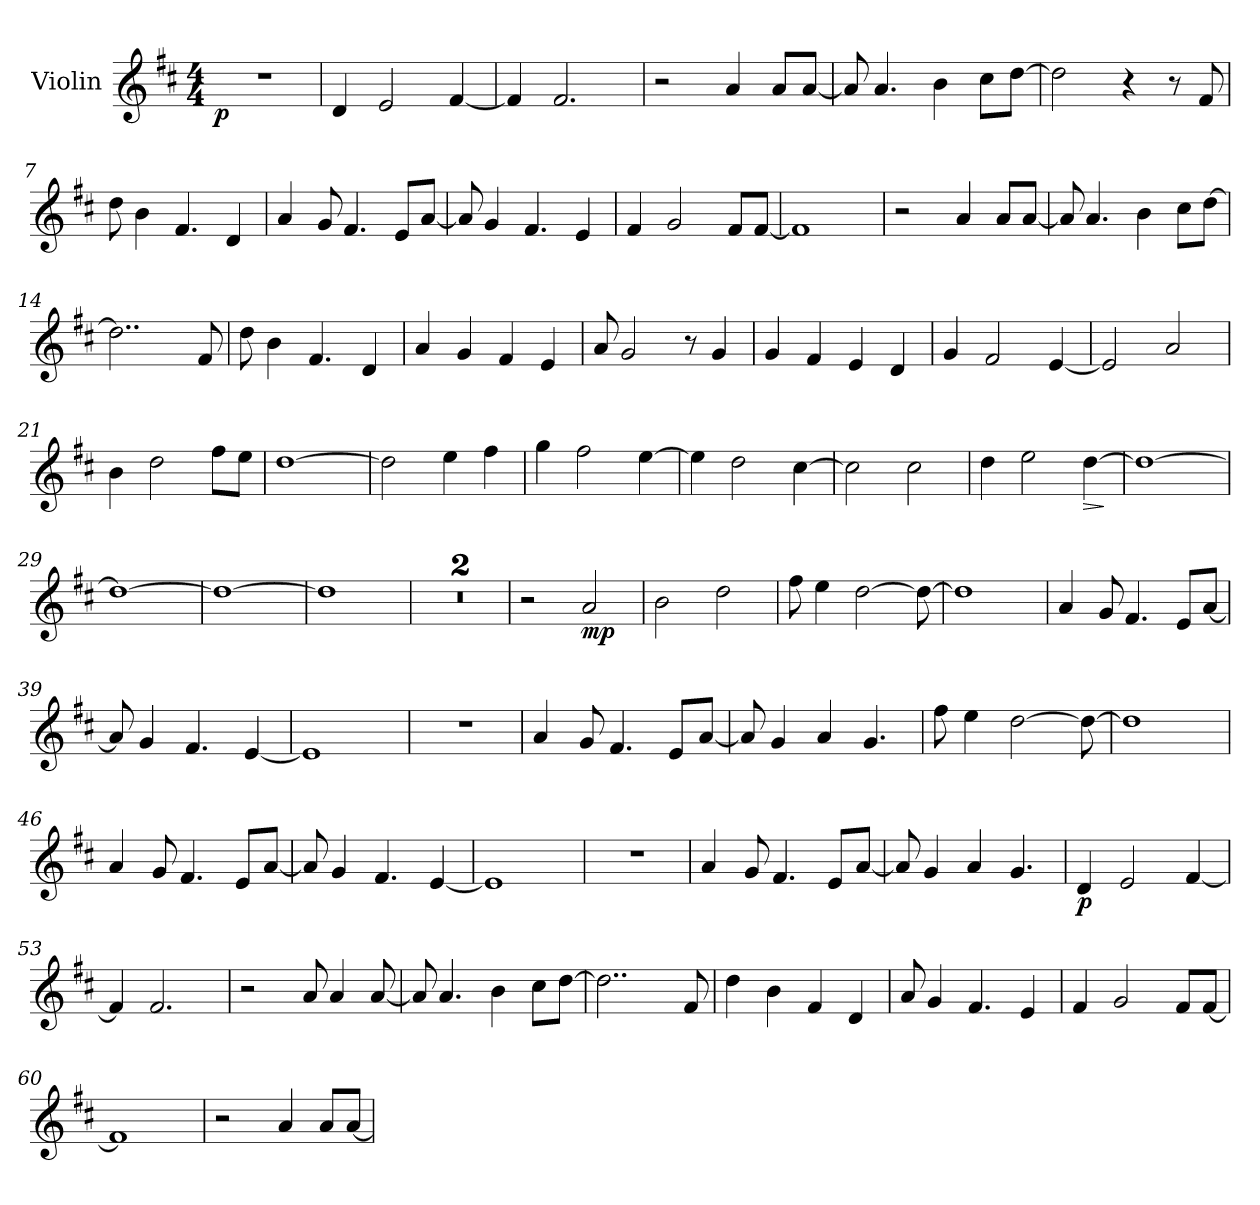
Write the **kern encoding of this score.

**kern	**dynam
*part1	*part1
*staff1	*staff1
*I"Violin	*
*I'Vln.	*
*clefG2	*
*k[f#c#]	*
*M4/4	*
*MM150	*
=1	=1
!	!LO:DY:b
1r	p
=2	=2
4d/	.
2e/	.
[4f#/	.
=3	=3
4f#/]	.
2.f#/	.
=4	=4
2r	.
4a/	.
8a/L	.
[8a/J	.
=5	=5
8a/]	.
4.a/	.
4b\	.
8cc#\L	.
[8dd\J	.
=6	=6
2dd\]	.
4r	.
8r	.
8f#/	.
=7	=7
8dd\	.
4b\	.
4.f#/	.
4d/	.
=8	=8
4a/	.
8g/	.
4.f#/	.
8e/L	.
[8a/J	.
=9	=9
8a/]	.
4g/	.
4.f#/	.
4e/	.
!!LO:LB:g=z
=10	=10
4f#/	.
2g/	.
8f#/L	.
[8f#/J	.
=11	=11
1f#]	.
=12	=12
2r	.
4a/	.
8a/L	.
[8a/J	.
=13	=13
8a/]	.
4.a/	.
4b\	.
8cc#\L	.
[8dd\J	.
=14	=14
2..dd\]	.
8f#/	.
=15	=15
8dd\	.
4b\	.
4.f#/	.
4d/	.
=16	=16
4a/	.
4g/	.
4f#/	.
4e/	.
=17	=17
8a/	.
2g/	.
8r	.
4g/	.
=18	=18
4g/	.
4f#/	.
4e/	.
4d/	.
!!LO:LB:g=z
=19	=19
4g/	.
2f#/	.
[4e/	.
=20	=20
2e/]	.
2a/	.
=21	=21
4b\	.
2dd\	.
8ff#\L	.
8ee\J	.
=22	=22
[1dd	.
=23	=23
2dd\]	.
4ee\	.
4ff#\	.
=24	=24
4gg\	.
2ff#\	.
[4ee\	.
=25	=25
4ee\]	.
2dd\	.
[4cc#\	.
=26	=26
2cc#\]	.
2cc#\	.
=27	=27
4dd\	.
2ee\	.
!	!LO:HP:b
[4dd\	>
.	]
=28	=28
1dd_	.
=29	=29
1dd_	.
=30	=30
1dd_	.
=31	=31
1dd]	.
!!LO:LB:g=z
=32	=32
1r	.
=33	=33
1r	.
=34	=34
2r	.
!	!LO:DY:b
2a/	mp
=35	=35
2b\	.
2dd\	.
=36	=36
8ff#\	.
4ee\	.
[2dd\	.
8dd\_	.
=37	=37
1dd]	.
=38	=38
4a/	.
8g/	.
4.f#/	.
8e/L	.
[8a/J	.
=39	=39
8a/]	.
4g/	.
4.f#/	.
[4e/	.
=40	=40
1e]	.
=41	=41
1r	.
=42	=42
4a/	.
8g/	.
4.f#/	.
8e/L	.
[8a/J	.
!!LO:LB:g=z
=43	=43
8a/]	.
4g/	.
4a/	.
4.g/	.
=44	=44
8ff#\	.
4ee\	.
[2dd\	.
8dd\_	.
=45	=45
1dd]	.
=46	=46
4a/	.
8g/	.
4.f#/	.
8e/L	.
[8a/J	.
=47	=47
8a/]	.
4g/	.
4.f#/	.
[4e/	.
=48	=48
1e]	.
=49	=49
1r	.
=50	=50
4a/	.
8g/	.
4.f#/	.
8e/L	.
[8a/J	.
=51	=51
8a/]	.
4g/	.
4a/	.
4.g/	.
!!LO:LB:g=z
=52	=52
!	!LO:DY:b
4d/	p
2e/	.
[4f#/	.
=53	=53
4f#/]	.
2.f#/	.
=54	=54
2r	.
8a/	.
4a/	.
[8a/	.
=55	=55
8a/]	.
4.a/	.
4b\	.
8cc#\L	.
[8dd\J	.
=56	=56
2..dd\]	.
8f#/	.
=57	=57
4dd\	.
4b\	.
4f#/	.
4d/	.
=58	=58
8a/	.
4g/	.
4.f#/	.
4e/	.
=59	=59
4f#/	.
2g/	.
8f#/L	.
[8f#/J	.
=60	=60
1f#]	.
!!LO:LB:g=z
=61	=61
2r	.
4a/	.
8a/L	.
[8a/J	.
=	=
*-	*-
